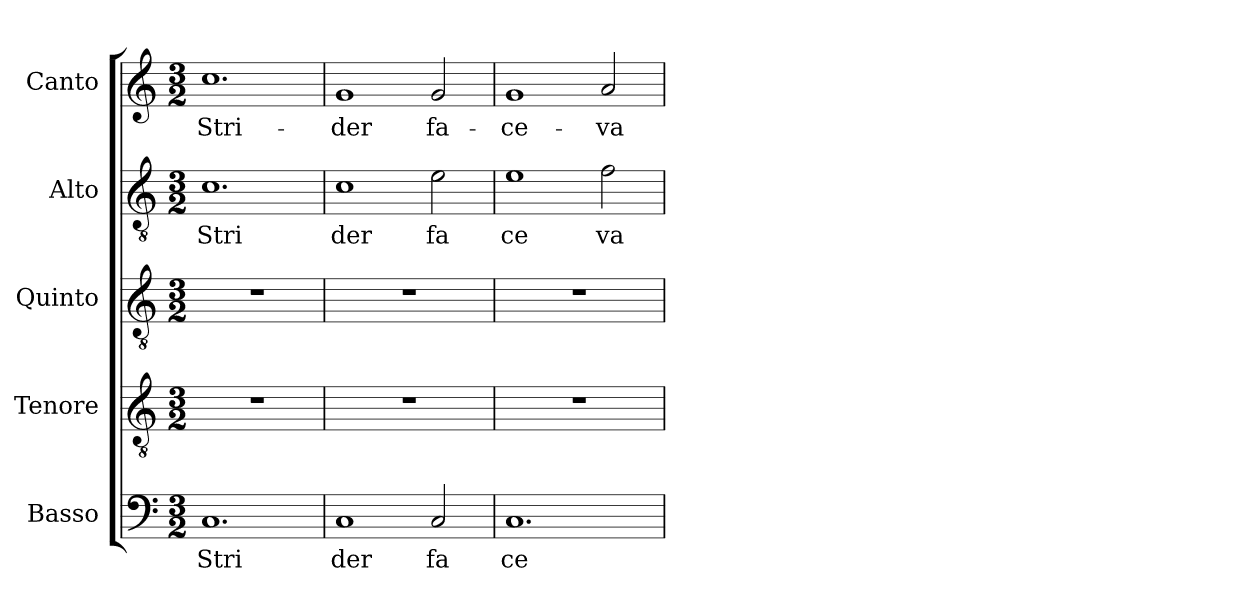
**kern	**text	**kern	**kern	**kern	**text	**kern	**text
*part5	*part5	*part4	*part3	*part2	*part2	*part1	*part1
*staff5	*staff5	*staff4	*staff3	*staff2	*staff2	*staff1	*staff1
*I"Basso	*	*I"Tenore	*I"Quinto	*I"Alto	*	*I"Canto	*
!!LO:PB:g=z
*stria5	*	*stria5	*stria5	*stria5	*	*stria5	*
*clefF4	*	*clefGv2	*clefGv2	*clefGv2	*	*clefG2	*
*M3/2	*	*M3/2	*M3/2	*M3/2	*	*M3/2	*
=1	=1	=1	=1	=1	=1	=1	=1
!	!LO:LY:b:cj	!LO:N:vis=1	!LO:N:vis=1	!	!LO:LY:b:cj	!	!LO:LY:b:cj
1.C	-Stri	1.r	1.r	1.c	Stri	1.cc	Stri-
=2	=2	=2	=2	=2	=2	=2	=2
!	!LO:LY:b:cj	!LO:N:vis=1	!LO:N:vis=1	!	!LO:LY:b:cj	!	!LO:LY:b:cj
1C	der	1.r	1.r	1c	der	1g	-der
!	!LO:LY:b:cj	!	!	!	!LO:LY:b:cj	!	!LO:LY:b:cj
2C/	fa	.	.	2e\	fa	2g/	fa-
=3	=3	=3	=3	=3	=3	=3	=3
!	!LO:LY:b:cj	!LO:N:vis=1	!LO:N:vis=1	!	!LO:LY:b:cj	!	!LO:LY:b:cj
1.C	ce	1.r	1.r	1e	ce	1g	-ce-
!	!	!	!	!	!LO:LY:b:cj	!	!LO:LY:b:cj
.	.	.	.	2f\	va	2a/	-va
=	=	=	=	=	=	=	=
*-	*-	*-	*-	*-	*-	*-	*-
